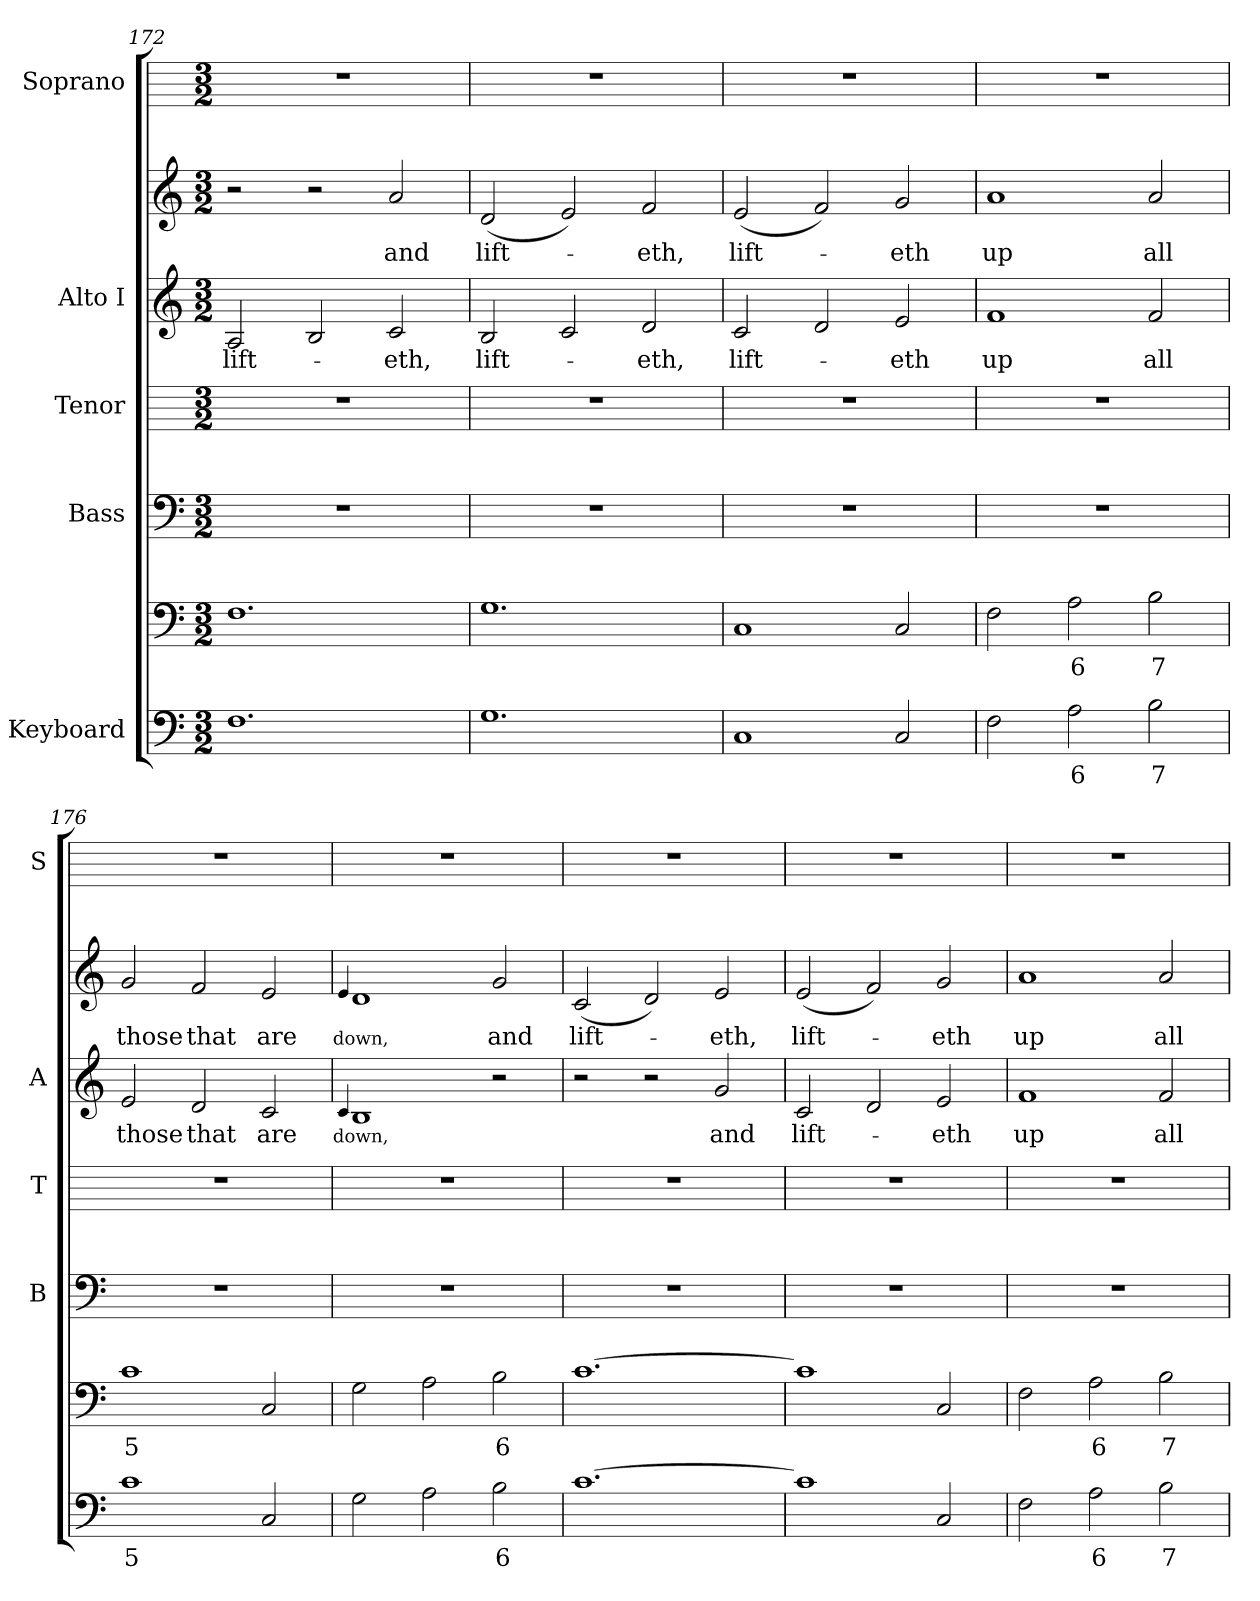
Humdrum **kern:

**kern	**text	**kern	**text	**kern	**kern	**kern	**text	**kern	**text	**kern
*part5	*part5	*part5	*part5	*part4	*part3	*part2	*part2	*part2	*part2	*part1
*staff7	*staff7	*staff6	*staff6	*staff5	*staff4	*staff3	*staff3	*staff2	*staff2	*staff1
*I"Keyboard	*	*	*	*I"Bass	*I"Tenor	*I"Alto I	*	*	*	*I"Soprano
*	*	*	*	*I'B	*I'T	*I'A	*	*	*	*I'S
!!LO:LB:g=z
*clefF4	*	*clefF4	*	*clefF4	*	*clefG2	*	*clefG2	*	*
*k[]	*	*k[]	*	*k[]	*	*k[]	*	*k[]	*	*
*C:	*	*C:	*	*C:	*	*C:	*	*C:	*	*
*M3/2	*	*M3/2	*	*M3/2	*M3/2	*M3/2	*	*M3/2	*	*M3/2
=172	=172	=172	=172	=172	=172	=172	=172	=172	=172	=172
!	!	!	!	!	!	!	!LO:LY:b	!	!	!
1.F	.	1.F	.	1.r	1.r	2A	lift-	2r	.	1.r
.	.	.	.	.	.	2B	.	2r	.	.
!	!	!	!	!	!	!	!LO:LY:b	!	!LO:LY:b	!
.	.	.	.	.	.	2c	eth,	2a	and	.
=173	=173	=173	=173	=173	=173	=173	=173	=173	=173	=173
!	!	!	!	!	!	!	!LO:LY:b	!	!LO:LY:b	!
1.G	.	1.G	.	1.r	1.r	2B	lift-	(<2d	lift-	1.r
.	.	.	.	.	.	2c	.	2e)	.	.
!	!	!	!	!	!	!	!LO:LY:b	!	!LO:LY:b	!
.	.	.	.	.	.	2d	eth,	2f	eth,	.
=174	=174	=174	=174	=174	=174	=174	=174	=174	=174	=174
!	!	!	!	!	!	!	!LO:LY:b	!	!LO:LY:b	!
1C	.	1C	.	1.r	1.r	2c	lift-	(<2e	lift-	1.r
.	.	.	.	.	.	2d	.	2f)	.	.
!	!	!	!	!	!	!	!LO:LY:b	!	!LO:LY:b	!
2C	.	2C	.	.	.	2e	eth	2g	eth	.
=175	=175	=175	=175	=175	=175	=175	=175	=175	=175	=175
!	!	!	!	!	!	!	!LO:LY:b	!	!LO:LY:b	!
2F	.	2F	.	1.r	1.r	1f	up	1a	up	1.r
!	!LO:LY:b	!	!LO:LY:b	!	!	!	!	!	!	!
2A	6	2A	6	.	.	.	.	.	.	.
!	!LO:LY:b	!	!LO:LY:b	!	!	!	!LO:LY:b	!	!LO:LY:b	!
2B	7	2B	7	.	.	2f	all	2a	all	.
=176	=176	=176	=176	=176	=176	=176	=176	=176	=176	=176
!	!LO:LY:b	!	!LO:LY:b	!	!	!	!LO:LY:b	!	!LO:LY:b	!
1c	5	1c	5	1.r	1.r	2e	those	2g	those	1.r
!	!	!	!	!	!	!	!LO:LY:b	!	!LO:LY:b	!
.	.	.	.	.	.	2d	that	2f	that	.
!	!	!	!	!	!	!	!LO:LY:b	!	!LO:LY:b	!
2C	.	2C	.	.	.	2c	are	2e	are	.
=177	=177	=177	=177	=177	=177	=177	=177	=177	=177	=177
!	!	!	!	!	!	!	!LO:LY:b	!	!LO:LY:b	!
.	.	.	.	.	.	4qqc/	down,	4qqe/	down,	.
2G	.	2G	.	1.r	1.r	1B	.	1d	.	1.r
2A	.	2A	.	.	.	.	.	.	.	.
!	!LO:LY:b	!	!LO:LY:b	!	!	!	!	!	!LO:LY:b	!
2B	6	2B	6	.	.	2r	.	2g	and	.
=178	=178	=178	=178	=178	=178	=178	=178	=178	=178	=178
!	!	!	!	!	!	!	!	!	!LO:LY:b	!
[1.c	.	[1.c	.	1.r	1.r	2r	.	(<2c	lift-	1.r
.	.	.	.	.	.	2r	.	2d)	.	.
!	!	!	!	!	!	!	!LO:LY:b	!	!LO:LY:b	!
.	.	.	.	.	.	2g	and	2e	eth,	.
=179	=179	=179	=179	=179	=179	=179	=179	=179	=179	=179
!	!	!	!	!	!	!	!LO:LY:b	!	!LO:LY:b	!
1c]	.	1c]	.	1.r	1.r	2c	lift-	(<2e	lift-	1.r
.	.	.	.	.	.	2d	.	2f)	.	.
!	!	!	!	!	!	!	!LO:LY:b	!	!LO:LY:b	!
2C	.	2C	.	.	.	2e	eth	2g	eth	.
=180	=180	=180	=180	=180	=180	=180	=180	=180	=180	=180
!	!	!	!	!	!	!	!LO:LY:b	!	!LO:LY:b	!
2F	.	2F	.	1.r	1.r	1f	up	1a	up	1.r
!	!LO:LY:b	!	!LO:LY:b	!	!	!	!	!	!	!
2A	6	2A	6	.	.	.	.	.	.	.
!	!LO:LY:b	!	!LO:LY:b	!	!	!	!LO:LY:b	!	!LO:LY:b	!
2B	7	2B	7	.	.	2f	all	2a	all	.
=	=	=	=	=	=	=	=	=	=	=
*-	*-	*-	*-	*-	*-	*-	*-	*-	*-	*-
